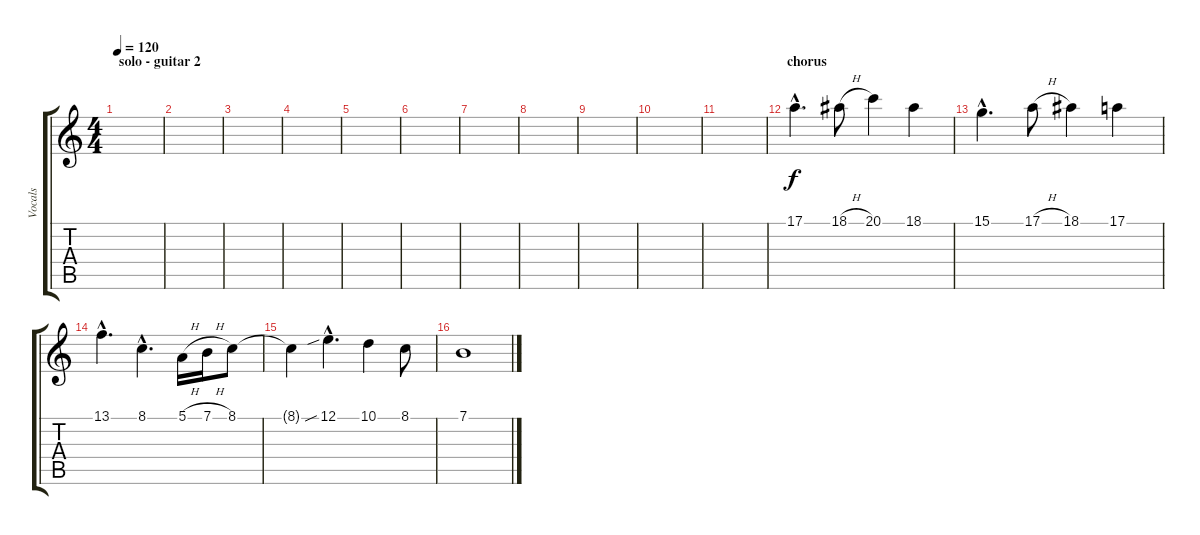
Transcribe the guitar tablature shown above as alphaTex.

\track ("Vocals " "Vocals ") {instrument pad8sweep}
\staff {score tabs}
\tuning (E4 B3 G3 D3 A2 E2) {hide}
\ts (4 4)
\section ("" "solo - guitar 2")
\tempo 120
\clef g2
\ks c
|
|
|
|
|
|
|
|
|
|
|
\section ("" "chorus")
17.1{hac}.4{d} 18.1{h}.8 20.1.4 18.1.4 |
15.1{hac}.4{d} 17.1{h}.8 18.1.4 17.1.4 |
13.1{hac}.4{d} 8.1{hac}.4{d} 5.1{h}.16 7.1{h}.16 8.1.8 |
8.1{t}.4 12.1{sib hac}.4{d} 10.1.4 8.1.8 |
7.1.1
